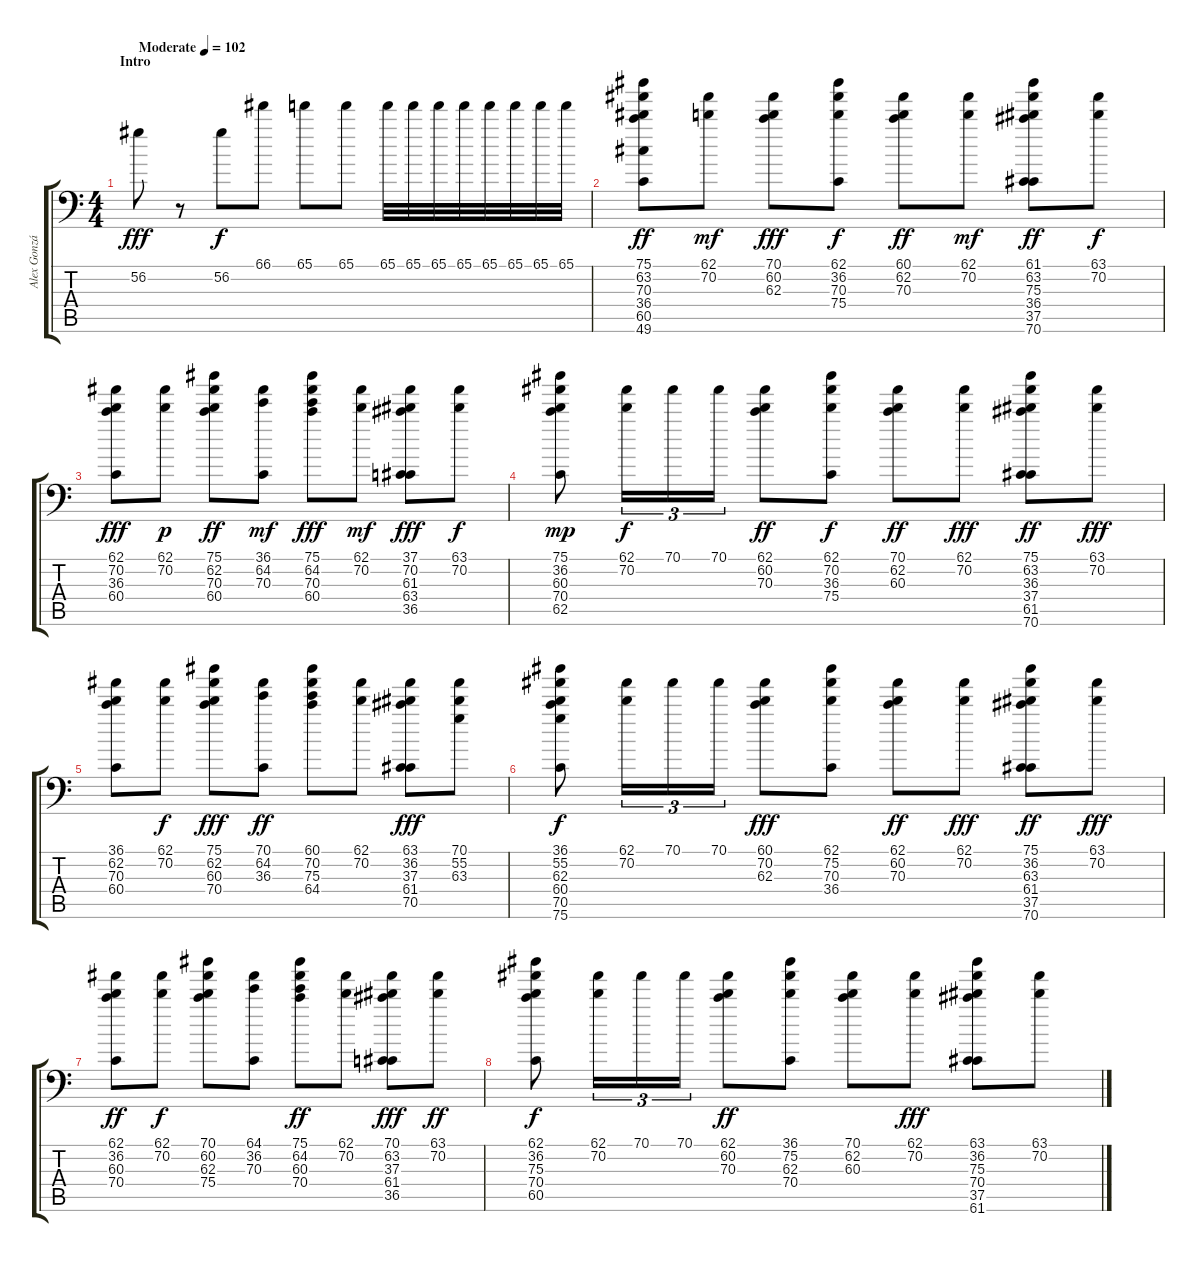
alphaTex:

\track ("Alex González" "Alex Gonzá") {instrument acousticgrandpiano}
\staff {score tabs}
\tuning (C-1 C-1 C-1 C-1 C-1 C-1) {hide}
\ts (4 4)
\section ("" "Intro")
\tempo (102 "Moderate")
\clef f4
\ks c
56.2.8{dy fff instrument acousticgrandpiano} r.8 56.2.8{dy f} 66.1.8 65.1.8 65.1.8 65.1.32 65.1.32 65.1.32 65.1.32 65.1.32 65.1.32 65.1.32 65.1.32 |
(75.1 63.2 70.3 36.4 60.5 49.6).8{dy ff} (62.1 70.2).8{dy mf} (70.1 60.2 62.3).8{dy fff} (62.1 36.2 70.3 75.4).8{dy f} (60.1 62.2 70.3).8{dy ff} (62.1 70.2).8{dy mf} (61.1 63.2 75.3 36.4 37.5 70.6).8{dy ff} (63.1 70.2).8{dy f} |
(62.1 70.2 36.3 60.4).8{dy fff} (62.1 70.2).8{dy p} (75.1 62.2 70.3 60.4).8{dy ff} (36.1 64.2 70.3).8{dy mf} (75.1 64.2 70.3 60.4).8{dy fff} (62.1 70.2).8{dy mf} (37.1 70.2 61.3 63.4 36.5).8{dy fff} (63.1 70.2).8{dy f} |
(75.1 36.2 60.3 70.4 62.5).8{dy mp} (62.1 70.2).16{tu (3 2) dy f} 70.1.16{tu (3 2)} 70.1.16{tu (3 2)} (62.1 60.2 70.3).8{dy ff} (62.1 70.2 36.3 75.4).8{dy f} (70.1 62.2 60.3).8{dy ff} (62.1 70.2).8{dy fff} (75.1 63.2 36.3 37.4 61.5 70.6).8{dy ff} (63.1 70.2).8{dy fff} |
(36.1 62.2 70.3 60.4).8 (62.1 70.2).8{dy f} (75.1 62.2 60.3 70.4).8{dy fff} (70.1 64.2 36.3).8{dy ff} (60.1 70.2 75.3 64.4).8 (62.1 70.2).8 (63.1 36.2 37.3 61.4 70.5).8{dy fff} (70.1 55.2 63.3).8 |
(36.1 55.2 62.3 60.4 70.5 75.6).8{dy f} (62.1 70.2).16{tu (3 2)} 70.1.16{tu (3 2)} 70.1.16{tu (3 2)} (60.1 70.2 62.3).8{dy fff} (62.1 75.2 70.3 36.4).8 (62.1 60.2 70.3).8{dy ff} (62.1 70.2).8{dy fff} (75.1 36.2 63.3 61.4 37.5 70.6).8{dy ff} (63.1 70.2).8{dy fff} |
(62.1 36.2 60.3 70.4).8{dy ff} (62.1 70.2).8{dy f} (70.1 60.2 62.3 75.4).8 (64.1 36.2 70.3).8 (75.1 64.2 60.3 70.4).8{dy ff} (62.1 70.2).8 (70.1 63.2 37.3 61.4 36.5).8{dy fff} (63.1 70.2).8{dy ff} |
(62.1 36.2 75.3 70.4 60.5).8{dy f} (62.1 70.2).16{tu (3 2)} 70.1.16{tu (3 2)} 70.1.16{tu (3 2)} (62.1 60.2 70.3).8{dy ff} (36.1 75.2 62.3 70.4).8 (70.1 62.2 60.3).8 (62.1 70.2).8{dy fff} (63.1 36.2 75.3 70.4 37.5 61.6).8 (63.1 70.2).8
